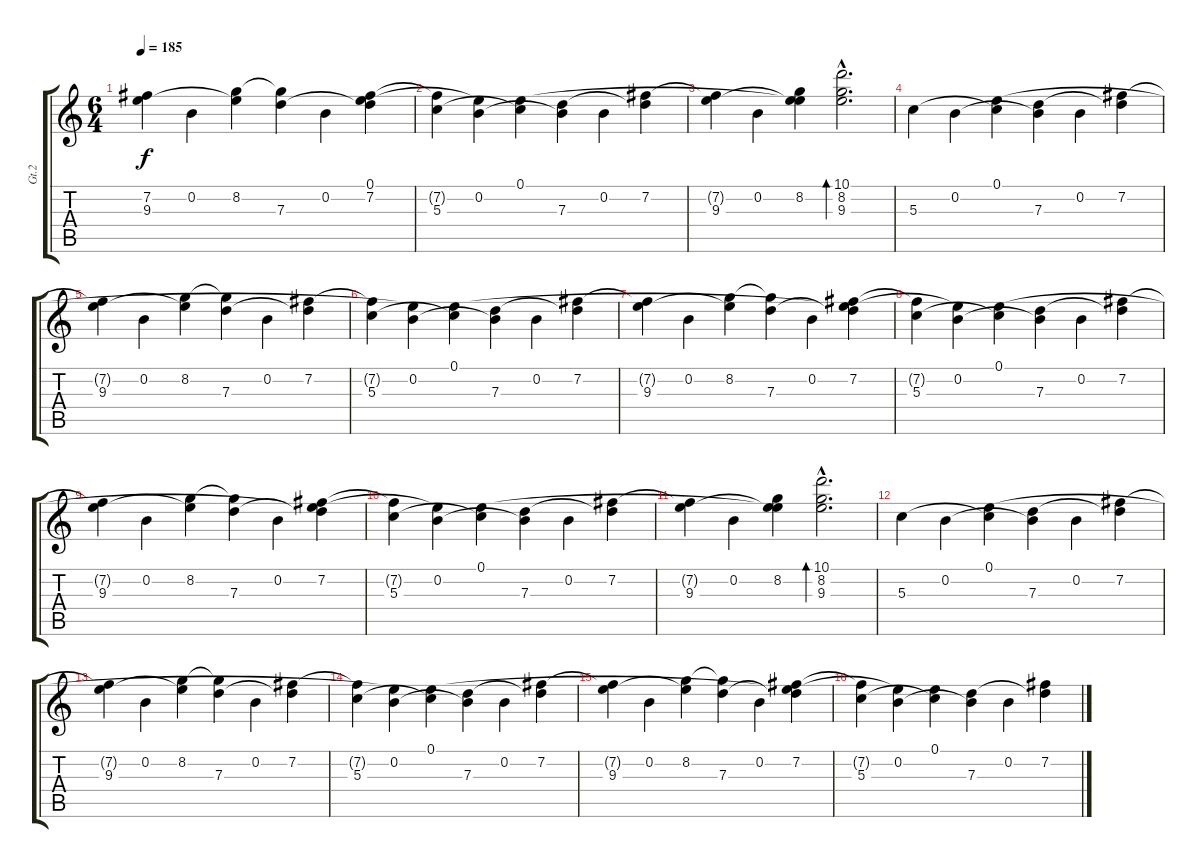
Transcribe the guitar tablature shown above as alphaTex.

\track ("Gt.2" "Gt.2") {instrument electricguitarclean}
\staff {score tabs}
\tuning (E4 B3 G3 D3 A2 E2) {hide}
\ts (6 4)
\tempo 185
\clef g2
\ks c
(7.2{t} 9.3).4{dy f} 0.2.4 (8.2 9.3{t}).4 (8.2{t} 7.3).4 0.2.4 (0.1{t} 7.2 7.3{t}).4 |
(7.2{t} 5.3).4 (0.1{t} 0.2).4 (0.1 5.3{t}).4 (0.2{t} 7.3).4 0.2.4 (7.2 7.3{t}).4 |
(7.2{t} 9.3).4 0.2.4 (0.1{t} 8.2 9.3{t}).4 (10.1{hac} 8.2{hac} 9.3{hac}).2{d bd 480} |
5.3.4 0.2.4 (0.1 5.3{t}).4 (0.2{t} 7.3).4 0.2.4 (7.2 7.3{t}).4 |
(7.2{t} 9.3).4 0.2.4 (8.2 9.3{t}).4 (8.2{t} 7.3).4 0.2.4 (7.2 7.3{t}).4 |
(7.2{t} 5.3).4 (0.1{t} 0.2).4 (0.1 5.3{t}).4 (0.2{t} 7.3).4 0.2.4 (7.2 7.3{t}).4 |
(7.2{t} 9.3).4 0.2.4 (8.2 9.3{t}).4 (8.2{t} 7.3).4 0.2.4 (0.1{t} 7.2 7.3{t}).4 |
(7.2{t} 5.3).4 (0.1{t} 0.2).4 (0.1 5.3{t}).4 (0.2{t} 7.3).4 0.2.4 (7.2 7.3{t}).4 |
(7.2{t} 9.3).4 0.2.4 (8.2 9.3{t}).4 (8.2{t} 7.3).4 0.2.4 (0.1{t} 7.2 7.3{t}).4 |
(7.2{t} 5.3).4 (0.1{t} 0.2).4 (0.1 5.3{t}).4 (0.2{t} 7.3).4 0.2.4 (7.2 7.3{t}).4 |
(7.2{t} 9.3).4 0.2.4 (0.1{t} 8.2 9.3{t}).4 (10.1{hac} 8.2{hac} 9.3{hac}).2{d bd 480} |
5.3.4 0.2.4 (0.1 5.3{t}).4 (0.2{t} 7.3).4 0.2.4 (7.2 7.3{t}).4 |
(7.2{t} 9.3).4 0.2.4 (8.2 9.3{t}).4 (8.2{t} 7.3).4 0.2.4 (7.2 7.3{t}).4 |
(7.2{t} 5.3).4 (0.1{t} 0.2).4 (0.1 5.3{t}).4 (0.2{t} 7.3).4 0.2.4 (7.2 7.3{t}).4 |
(7.2{t} 9.3).4 0.2.4 (8.2 9.3{t}).4 (8.2{t} 7.3).4 0.2.4 (0.1{t} 7.2 7.3{t}).4 |
(7.2{t} 5.3).4 (0.1{t} 0.2).4 (0.1 5.3{t}).4 (0.2{t} 7.3).4 0.2.4 (7.2 7.3{t}).4
